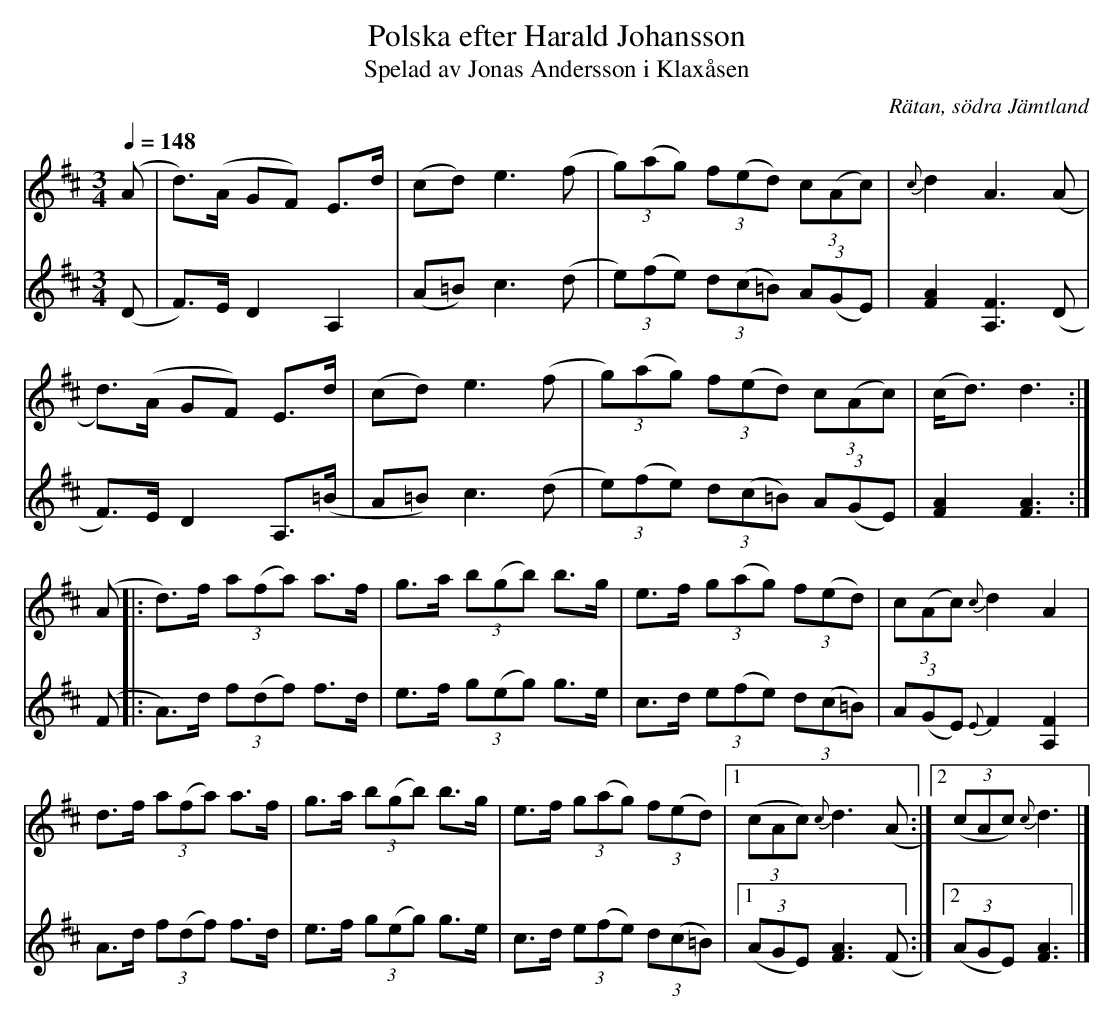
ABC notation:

X:1
T:Polska efter Harald Johansson
T:Spelad av Jonas Andersson i Klaxåsen
O:Rätan, södra Jämtland
M:3/4
Q:1/4=148
L:1/8
K:D
V:1
(A|d>)(A GF) E>d|(cd) e3 (f|(3g)(ag) (3f(ed) (3c(Ac)|{c}d2 A3(A|!
d>)(A GF) E>d|(cd) e3 (f|(3g)(ag) (3f(ed) (3c(Ac)|(c<d) d3:|!
(A|:d>)f (3a(fa) a>f|g>a (3b(gb) b>g|e>f (3g(ag) (3f(ed)|(3c(Ac) {c}d2 A2|!
d>f (3a(fa) a>f|g>a (3b(gb) b>g|e>f (3g(ag) (3f(ed)|[1(3(cAc) {c}d3(A:|[2((3cAc) {c}d3|]
V:2
(D|F>)E D2 A,2|(A=B) ¨c3 (d|(3e)(fe) (3d(c=B) (3A(GE)|[F2A2][A,3F3](D|!
F>)E D2 A,>(=B|A=B) ¨c3 (d|(3e)(fe) (3d(c=B) (3A(GE)|[F2A2][F3A3]:|!
(F|:A>)d (3f(df) f>d|e>f (3g(eg) g>e|c>d (3e(fe) (3d(c=B)|(3A(GE) {E}F2 [A,2F2]|!
A>d (3f(df) f>d|e>f (3g(eg) g>e|c>d (3e(fe) (3d(c=B)|[1(3(AGE) [F3A3](F:|[2(3(AGE) [F3A3]|]
